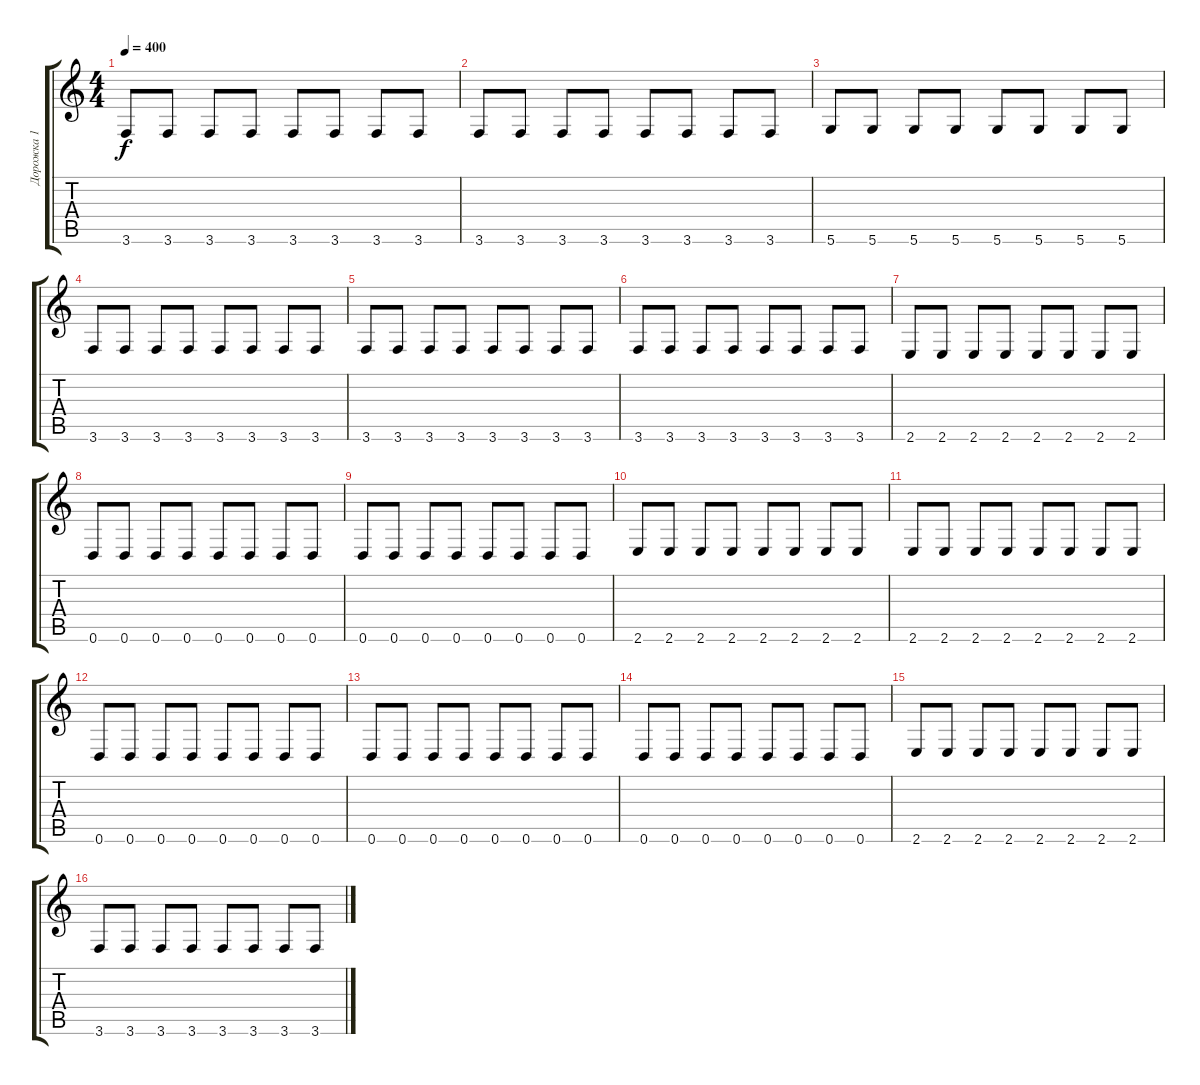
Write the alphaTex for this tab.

\track ("Дорожка 1" "Дорожка 1") {instrument overdrivenguitar}
\staff {score tabs}
\tuning (D4 A3 F3 C3 G2 D2) {hide}
\ts (4 4)
\tempo 400
\clef g2
\ks c
3.6.8{dy f} 3.6.8 3.6.8 3.6.8 3.6.8 3.6.8 3.6.8 3.6.8 |
3.6.8 3.6.8 3.6.8 3.6.8 3.6.8 3.6.8 3.6.8 3.6.8 |
5.6.8 5.6.8 5.6.8 5.6.8 5.6.8 5.6.8 5.6.8 5.6.8 |
3.6.8 3.6.8 3.6.8 3.6.8 3.6.8 3.6.8 3.6.8 3.6.8 |
3.6.8 3.6.8 3.6.8 3.6.8 3.6.8 3.6.8 3.6.8 3.6.8 |
3.6.8 3.6.8 3.6.8 3.6.8 3.6.8 3.6.8 3.6.8 3.6.8 |
2.6.8 2.6.8 2.6.8 2.6.8 2.6.8 2.6.8 2.6.8 2.6.8 |
0.6.8 0.6.8 0.6.8 0.6.8 0.6.8 0.6.8 0.6.8 0.6.8 |
0.6.8 0.6.8 0.6.8 0.6.8 0.6.8 0.6.8 0.6.8 0.6.8 |
2.6.8 2.6.8 2.6.8 2.6.8 2.6.8 2.6.8 2.6.8 2.6.8 |
2.6.8 2.6.8 2.6.8 2.6.8 2.6.8 2.6.8 2.6.8 2.6.8 |
0.6.8 0.6.8 0.6.8 0.6.8 0.6.8 0.6.8 0.6.8 0.6.8 |
0.6.8 0.6.8 0.6.8 0.6.8 0.6.8 0.6.8 0.6.8 0.6.8 |
0.6.8 0.6.8 0.6.8 0.6.8 0.6.8 0.6.8 0.6.8 0.6.8 |
2.6.8 2.6.8 2.6.8 2.6.8 2.6.8 2.6.8 2.6.8 2.6.8 |
3.6.8 3.6.8 3.6.8 3.6.8 3.6.8 3.6.8 3.6.8 3.6.8
